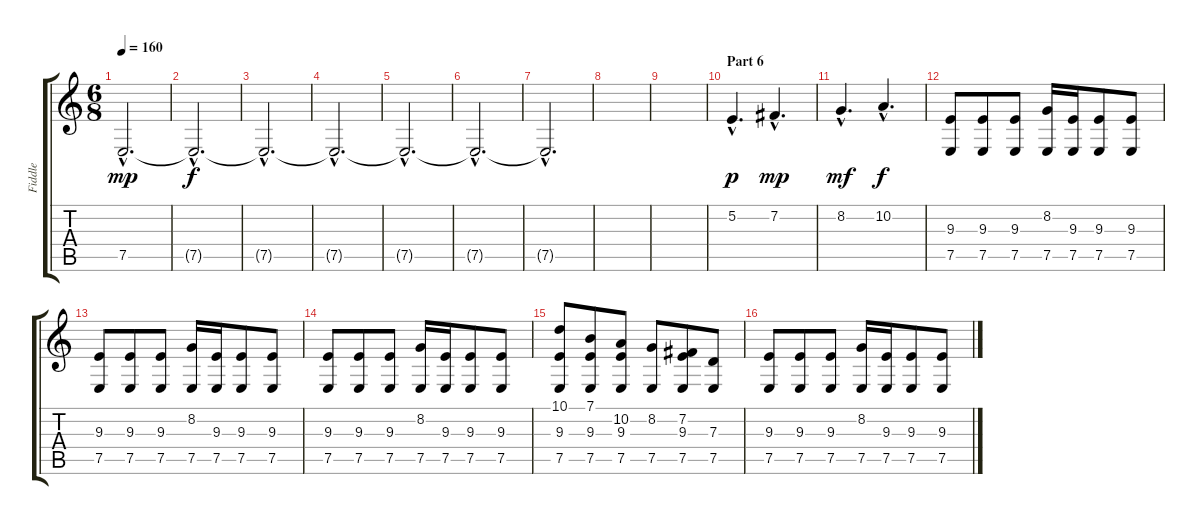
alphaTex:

\track ("Fiddle" "Fiddle") {instrument fiddle}
\staff {score tabs}
\tuning (E4 B3 G3 D3 A2 E2) {hide}
\ts (6 8)
\tempo 160
\clef g2
\ks c
7.5{hac}.2{d dy mp} |
7.5{hac t}.2{d dy f} |
7.5{hac t}.2{d} |
7.5{hac t}.2{d} |
7.5{hac t}.2{d} |
7.5{hac t}.2{d volume 0} |
7.5{hac t}.2{d} |
|
|
\section ("" "Part 6")
5.2{hac}.4{d dy p volume 15} 7.2{hac}.4{d dy mp} |
8.2{hac}.4{d dy mf} 10.2{hac}.4{d dy f} |
(9.3 7.5).8 (9.3 7.5).8 (9.3 7.5).8 (8.2 7.5).16 (9.3 7.5).16 (9.3 7.5).8 (9.3 7.5).8 |
(9.3 7.5).8 (9.3 7.5).8 (9.3 7.5).8 (8.2 7.5).16 (9.3 7.5).16 (9.3 7.5).8 (9.3 7.5).8 |
(9.3 7.5).8 (9.3 7.5).8 (9.3 7.5).8 (8.2 7.5).16 (9.3 7.5).16 (9.3 7.5).8 (9.3 7.5).8 |
(10.1 9.3 7.5).8 (7.1 9.3 7.5).8 (10.2 9.3 7.5).8 (8.2 7.5).8 (7.2 9.3 7.5).8 (7.3 7.5).8 |
(9.3 7.5).8 (9.3 7.5).8 (9.3 7.5).8 (8.2 7.5).16 (9.3 7.5).16 (9.3 7.5).8 (9.3 7.5).8
